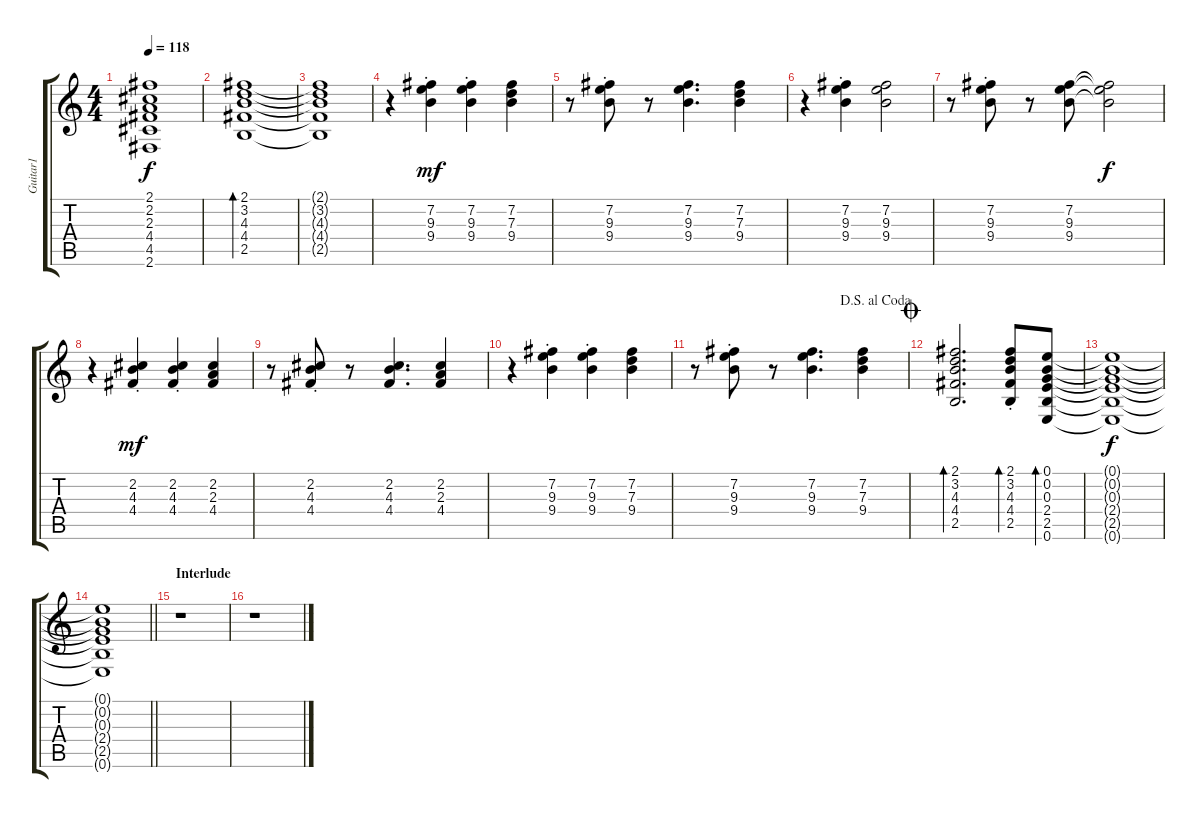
\track ("Guitar1" "Guitar1") {instrument electricguitarclean}
\staff {score tabs}
\tuning (E4 B3 G3 D3 A2 E2) {hide}
\ts (4 4)
\tempo 118
\clef g2
\ks c
(2.1{t} 2.2{t} 2.3{t} 4.4{t} 4.5{t} 2.6{t}).1{dy f} |
(2.1 3.2 4.3 4.4 2.5).1{bd 240} |
(2.1{t} 3.2{t} 4.3{t} 4.4{t} 2.5{t}).1 |
r.4 (7.2{st} 9.3{st} 9.4{st}).4{dy mf} (7.2{st} 9.3{st} 9.4{st}).4 (7.2 7.3 9.4).4 |
r.8 (7.2{st} 9.3{st} 9.4{st}).8 r.8 (7.2 9.3 9.4).4{d} (7.2 7.3 9.4).4 |
r.4 (7.2{st} 9.3{st} 9.4{st}).4 (7.2 9.3 9.4).2 |
r.8 (7.2{st} 9.3{st} 9.4{st}).8 r.8 (7.2 9.3 9.4).8 (7.2{t} 9.3{t} 9.4{t}).2{dy f} |
r.4 (2.2{st} 4.3{st} 4.4{st}).4{dy mf} (2.2{st} 4.3{st} 4.4{st}).4 (2.2 2.3 4.4).4 |
r.8 (2.2{st} 4.3{st} 4.4{st}).8 r.8 (2.2 4.3 4.4).4{d} (2.2 2.3 4.4).4 |
r.4 (7.2{st} 9.3{st} 9.4{st}).4 (7.2{st} 9.3{st} 9.4{st}).4 (7.2 7.3 9.4).4 |
\jump dalsegnoalcoda
r.8 (7.2{st} 9.3{st} 9.4{st}).8 r.8 (7.2 9.3 9.4).4{d} (7.2 7.3 9.4).4 |
\jump coda
(2.1 3.2 4.3 4.4 2.5).2{d bd 240} (2.1{st} 3.2{st} 4.3{st} 4.4{st} 2.5{st}).8{bd 240} (0.1 0.2 0.3 2.4 2.5 0.6).8{bd 240} |
(0.1{t} 0.2{t} 0.3{t} 2.4{t} 2.5{t} 0.6{t}).1{dy f} |
\barLineRight lightlight
(0.1{t} 0.2{t} 0.3{t} 2.4{t} 2.5{t} 0.6{t}).1 |
\section ("" "Interlude")
r.1 |
r.1
